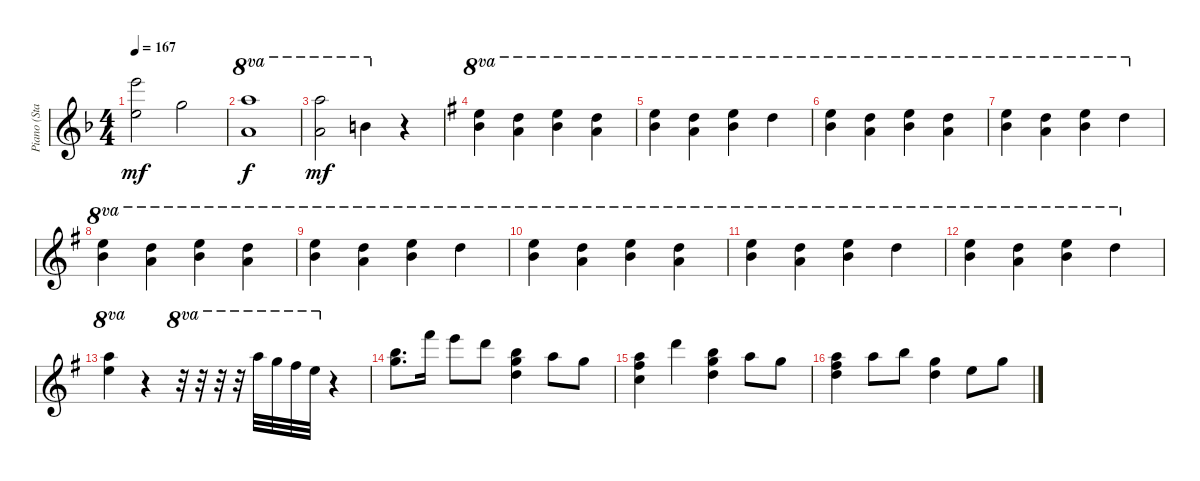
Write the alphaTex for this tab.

\track ("Piano (Staff 1)" "Piano (Sta") {instrument acousticgrandpiano}
\staff {score}
\tuning (E4 B3 G3 D3 A2 E2 B1) {hide}
\ts (4 4)
\tempo 167
\clef g2
\ks dminor
(24.1 17.2).2{dy mf} 15.1.2 |
(29.1 22.2).1{ot 8va dy f} |
(29.1 22.2).2{ot 8va dy mf} 19.1.4{ot 8va} r.4 |
\ks eminor
(24.1 24.2).4{ot 8va} (17.1 27.2).4{ot 8va} (24.1 24.2).4{ot 8va} (17.1 27.2).4{ot 8va} |
(24.1 24.2).4{ot 8va} (17.1 27.2).4{ot 8va} (24.1 24.2).4{ot 8va} 22.1.4{ot 8va} |
(24.1 24.2).4{ot 8va} (17.1 27.2).4{ot 8va} (24.1 24.2).4{ot 8va} (17.1 27.2).4{ot 8va} |
(24.1 24.2).4{ot 8va} (17.1 27.2).4{ot 8va} (24.1 24.2).4{ot 8va} 22.1.4{ot 8va} |
(24.1 24.2).4{ot 8va} (17.1 27.2).4{ot 8va} (24.1 24.2).4{ot 8va} (17.1 27.2).4{ot 8va} |
(24.1 24.2).4{ot 8va} (17.1 27.2).4{ot 8va} (24.1 24.2).4{ot 8va} 22.1.4{ot 8va} |
(24.1 24.2).4{ot 8va} (17.1 27.2).4{ot 8va} (24.1 24.2).4{ot 8va} (17.1 27.2).4{ot 8va} |
(24.1 24.2).4{ot 8va} (17.1 27.2).4{ot 8va} (24.1 24.2).4{ot 8va} 22.1.4{ot 8va} |
(24.1 24.2).4{ot 8va} (17.1 27.2).4{ot 8va} (24.1 24.2).4{ot 8va} 22.1.4{ot 8va} |
(29.1 29.2).4{ot 8va} r.4 r.32{ot 8va} r.32{ot 8va} r.32{ot 8va} r.32{ot 8va} 29.1.32{ot 8va} 27.1.32{ot 8va} 26.1.32{ot 8va} 24.1.32{ot 8va} r.4 |
(15.1 24.2).8{d} 26.1.16 24.1.8 22.1.8 (19.1 20.2 19.3).4 17.1.8 15.1.8 |
(17.1 19.2 17.3).4 22.1.4 (19.1 20.2 19.3).4 17.1.8 15.1.8 |
(17.1 19.2 19.3).4 17.1.8 19.1.8 (15.1 15.2).4 12.1.8 15.1.8
